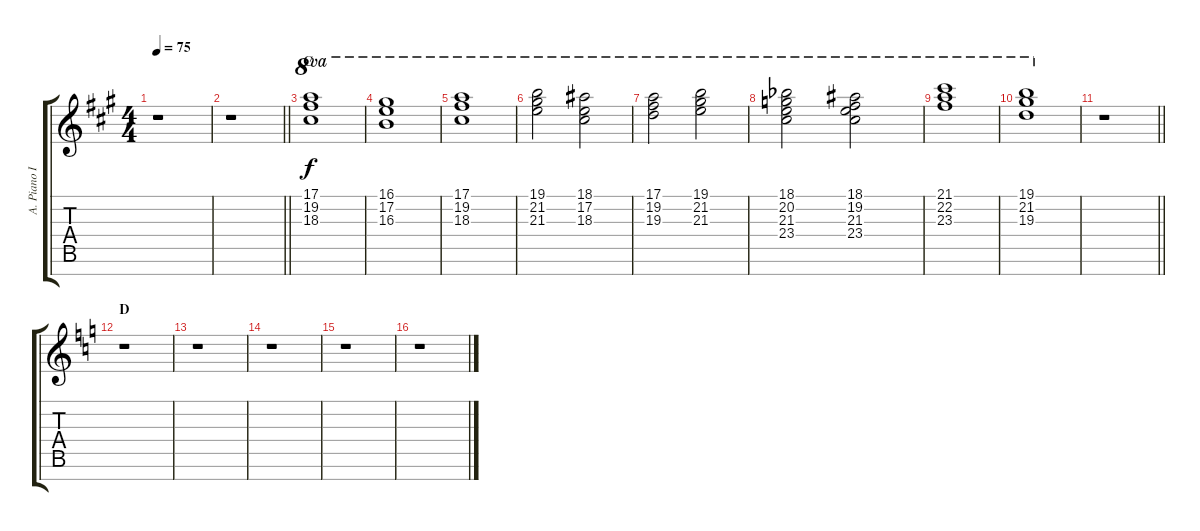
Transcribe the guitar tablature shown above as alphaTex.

\track ("A. Piano II" "A. Piano I") {instrument acousticgrandpiano}
\staff {score tabs}
\tuning (E5 B4 G4 D4 A3 E3 B2) {hide}
\ts (4 4)
\tempo 75
\clef g2
\ks a
r.1{dy f} |
\barLineRight lightlight
r.1 |
\section ("" "C")
(17.1 19.2 18.3).1{ot 8va} |
(16.1 17.2 16.3).1{ot 8va} |
(17.1 19.2 18.3).1{ot 8va} |
(19.1 21.2 21.3).2{ot 8va} (18.1 17.2 18.3).2{ot 8va} |
(17.1 19.2 19.3).2{ot 8va} (19.1 21.2 21.3).2{ot 8va} |
(18.1{acc b} 20.2 21.3 23.4).2{ot 8va} (18.1 19.2 21.3 23.4).2{ot 8va} |
(21.1 22.2 23.3).1{ot 8va} |
(19.1 21.2 19.3).1{ot 8va} |
\barLineRight lightlight
r.1 |
\section ("" "D")
\ks c
r.1 |
r.1 |
r.1 |
r.1 |
r.1
